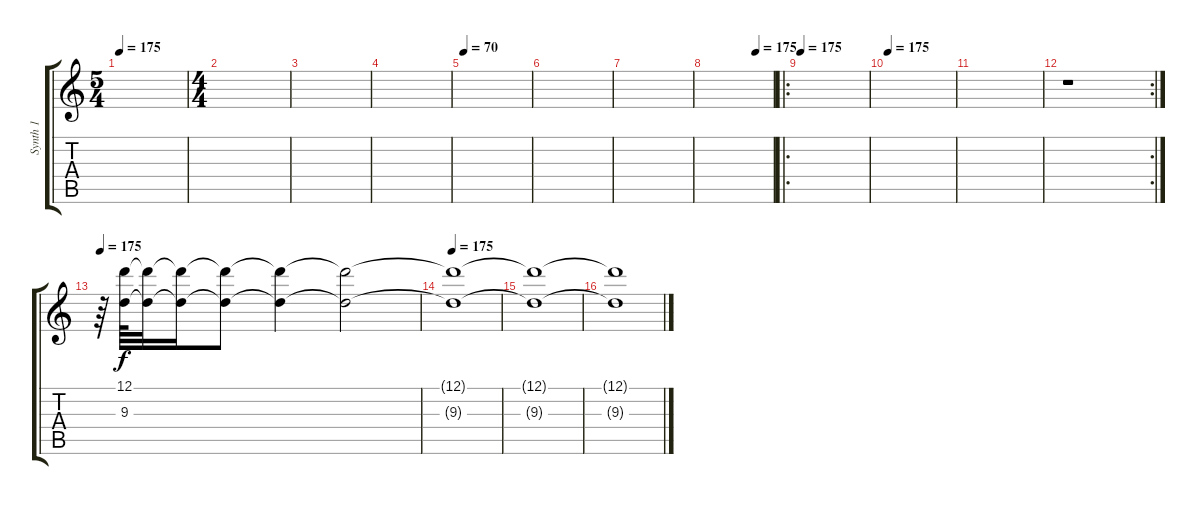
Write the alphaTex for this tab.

\track ("Synth 1" "Synth 1") {instrument synthstrings1}
\staff {score tabs}
\tuning (D5 A4 F4 C4 G3 D3) {hide}
\ts (5 4)
\tempo 175
\tempo 70
\tempo 175
\clef g2
\ks c
|
\ts (4 4)
|
|
|
\tempo 70
|
|
|
\tempo (175 0.75)
|
\ro
\tempo 175
|
\tempo 175
|
|
\rc 2
r.1 |
\tempo 175
r.64{volume 0} (12.1 9.3).64{volume 9} (12.1{t} 9.3{t}).32 (12.1{t} 9.3{t}).16 (12.1{t} 9.3{t}).8 (12.1{t} 9.3{t}).4 (12.1{t} 9.3{t}).2 |
\tempo 175
(12.1{t} 9.3{t}).1 |
(12.1{t} 9.3{t}).1 |
(12.1{t} 9.3{t}).1
